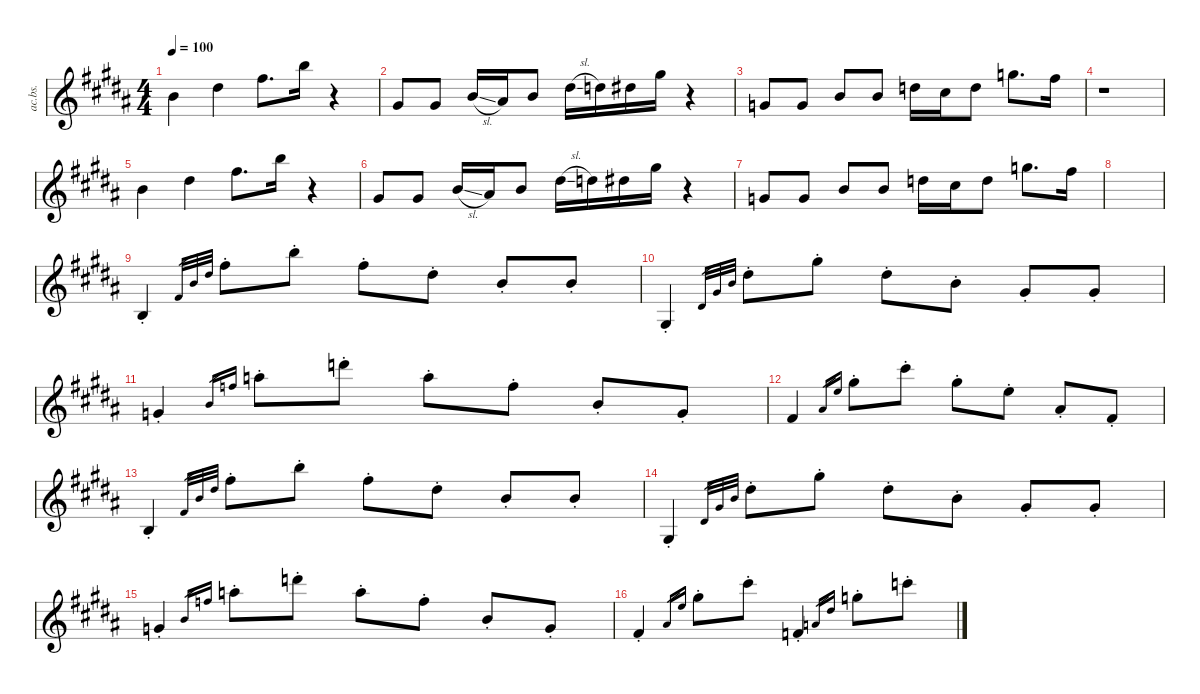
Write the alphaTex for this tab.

\defaultSystemsLayout 4
\hideDynamics
\bracketExtendMode nobrackets
\otherSystemsTrackNameOrientation horizontal
\track ("Acoustic Bass" "ac.bs.") {instrument acousticbass}
\staff {score}
\tuning (G2 D2 A1 E1)
\ts (4 4)
\tempo 100
\clef g2
\ks b
16.1{acc forcenatural}.4{dy mf instrument acousticbass beam Down} 20.1{acc #}.4{beam Down} 23.1{acc #}.8{d beam Down} 28.1{acc forcenatural}.16{beam Down} r.4{beam Down} |
13.1{acc #}.8{beam Up} 13.1{acc #}.8{beam Up} 16.1{sl acc forcenatural}.16{beam Up} 15.1{acc #}.16{beam Up} 16.1{acc forcenatural}.8{beam Up} 20.1{sl acc #}.16{beam Down} 19.1{acc forcenatural}.16{beam Down} 20.1{acc #}.16{beam Down} 25.1{acc #}.16{beam Down} r.4{beam Down} |
12.1{acc forcenatural}.8{beam Up} 12.1{acc forcenatural}.8{beam Up} 16.1{acc forcenatural}.8{beam Up} 16.1{acc forcenatural}.8{beam Up} 19.1{acc forcenatural}.16{beam Down} 18.1{acc #}.16{beam Down} 19.1{acc forcenatural}.8{beam Down} 24.1{acc forcenatural}.8{d beam Down} 23.1{acc #}.16{beam Down} |
r.1{beam Down} |
16.1{acc forcenatural}.4{beam Down} 20.1{acc #}.4{beam Down} 23.1{acc #}.8{d beam Down} 28.1{acc forcenatural}.16{beam Down} r.4{beam Down} |
13.1{acc #}.8{beam Up} 13.1{acc #}.8{beam Up} 16.1{sl acc forcenatural}.16{beam Up} 15.1{acc #}.16{beam Up} 16.1{acc forcenatural}.8{beam Up} 20.1{sl acc #}.16{beam Down} 19.1{acc forcenatural}.16{beam Down} 20.1{acc #}.16{beam Down} 25.1{acc #}.16{beam Down} r.4{beam Down} |
12.1{acc forcenatural}.8{beam Up} 12.1{acc forcenatural}.8{beam Up} 16.1{acc forcenatural}.8{beam Up} 16.1{acc forcenatural}.8{beam Up} 19.1{acc forcenatural}.16{beam Down} 18.1{acc #}.16{beam Down} 19.1{acc forcenatural}.8{beam Down} 24.1{acc forcenatural}.8{d beam Down} 23.1{acc #}.16{beam Down} |
|
19.4{st acc forcenatural}.4{beam Up} 16.2{acc #}.32{gr beam Up} 16.1{acc forcenatural}.32{gr beam Up} 20.1{acc #}.32{gr beam Up} 23.1{st acc #}.8{beam Down} 28.1{st acc forcenatural}.8{beam Down} 23.1{st acc #}.8{beam Down} 20.1{st acc #}.8{beam Down} 16.1{st acc forcenatural}.8{beam Up} 16.1{st acc forcenatural}.8{beam Up} |
16.4{st acc #}.4{beam Up} 13.2{acc #}.32{gr beam Up} 13.1{acc #}.32{gr beam Up} 16.1{acc forcenatural}.32{gr beam Up} 20.1{st acc #}.8{beam Down} 25.1{st acc #}.8{beam Down} 20.1{st acc #}.8{beam Down} 16.1{st acc forcenatural}.8{beam Down} 13.1{st acc #}.8{beam Up} 13.1{st acc #}.8{beam Up} |
12.1{st acc forcenatural}.4{beam Up} 16.1{acc forcenatural}.16{gr beam Up} 22.1{acc forcenatural}.16{gr beam Up} 26.1{st acc forcenatural}.8{beam Down} 31.1{st acc forcenatural}.8{beam Down} 26.1{st acc forcenatural}.8{beam Down} 22.1{st acc forcenatural}.8{beam Down} 16.1{st acc forcenatural}.8{beam Up} 12.1{st acc forcenatural}.8{beam Up} |
11.1{acc #}.4{beam Up} 15.1{acc #}.16{gr beam Up} 21.1{acc forcenatural}.16{gr beam Up} 25.1{st acc #}.8{beam Down} 30.1{st acc #}.8{beam Down} 25.1{st acc #}.8{beam Down} 21.1{st acc forcenatural}.8{beam Down} 15.1{st acc #}.8{beam Up} 11.1{st acc #}.8{beam Up} |
9.2{st acc forcenatural}.4{beam Up} 11.1{acc #}.32{gr beam Up} 16.1{acc forcenatural}.32{gr beam Up} 20.1{acc #}.32{gr beam Up} 23.1{st acc #}.8{beam Down} 28.1{st acc forcenatural}.8{beam Down} 23.1{st acc #}.8{beam Down} 20.1{st acc #}.8{beam Down} 16.1{st acc forcenatural}.8{beam Up} 16.1{st acc forcenatural}.8{beam Up} |
16.4{st acc #}.4{beam Up} 13.2{acc #}.32{gr beam Up} 13.1{acc #}.32{gr beam Up} 16.1{acc forcenatural}.32{gr beam Up} 20.1{st acc #}.8{beam Down} 25.1{st acc #}.8{beam Down} 20.1{st acc #}.8{beam Down} 16.1{st acc forcenatural}.8{beam Down} 13.1{st acc #}.8{beam Up} 13.1{st acc #}.8{beam Up} |
12.1{st acc forcenatural}.4{beam Up} 16.1{acc forcenatural}.16{gr beam Up} 22.1{acc forcenatural}.16{gr beam Up} 26.1{st acc forcenatural}.8{beam Down} 31.1{st acc forcenatural}.8{beam Down} 26.1{st acc forcenatural}.8{beam Down} 22.1{st acc forcenatural}.8{beam Down} 16.1{st acc forcenatural}.8{beam Up} 12.1{st acc forcenatural}.8{beam Up} |
11.1{st acc #}.4{beam Up} 15.1{acc #}.16{gr beam Up} 21.1{acc forcenatural}.16{gr beam Up} 25.1{st acc #}.8{beam Down} 30.1{st acc #}.8{beam Down} 25.4{st acc forcenatural}.4{beam Up} 19.2{acc forcenatural}.16{gr beam Up} 20.1{acc #}.16{gr beam Up} 24.1{st acc forcenatural}.8{beam Down} 29.1{st acc forcenatural}.8{beam Down}
